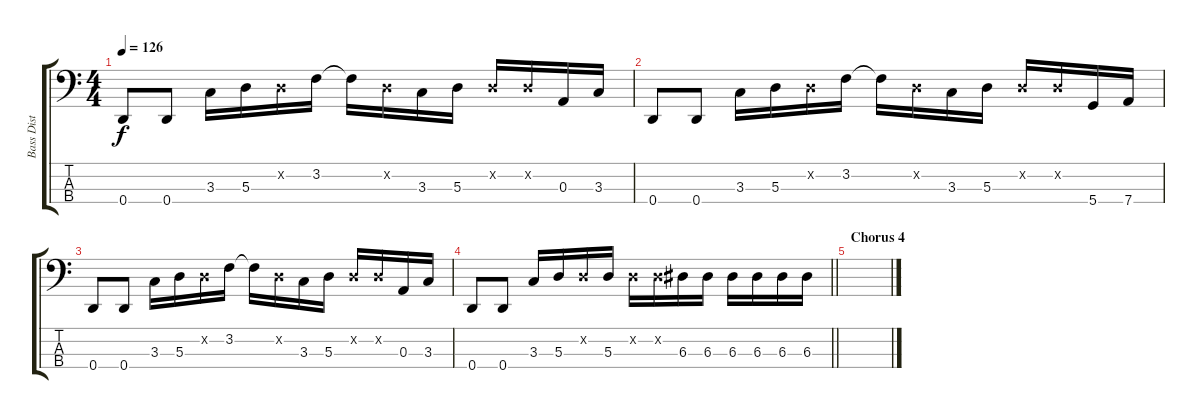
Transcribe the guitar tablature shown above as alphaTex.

\track ("Bass Dist" "Bass Dist") {instrument overdrivenguitar}
\staff {score tabs}
\tuning (G2 D2 A1 D1) {hide}
\ts (4 4)
\tempo 126
\clef f4
\ks c
0.4.8{dy f} 0.4.8 3.3.16 5.3.16 0.2{x}.16 3.2.16 3.2{t}.16 0.2{x}.16 3.3.16 5.3.16 0.2{x}.16 0.2{x}.16 0.3.16 3.3.16 |
0.4.8 0.4.8 3.3.16 5.3.16 0.2{x}.16 3.2.16 3.2{t}.16 0.2{x}.16 3.3.16 5.3.16 0.2{x}.16 0.2{x}.16 5.4.16 7.4.16 |
0.4.8 0.4.8 3.3.16 5.3.16 0.2{x}.16 3.2.16 3.2{t}.16 0.2{x}.16 3.3.16 5.3.16 0.2{x}.16 0.2{x}.16 0.3.16 3.3.16 |
\barLineRight lightlight
0.4.8 0.4.8 3.3.16 5.3.16 0.2{x}.16 5.3.16 0.2{x}.16 0.2{x}.16 6.3.16 6.3.16 6.3.16 6.3.16 6.3.16 6.3.16 |
\section ("" "Chorus 4")
